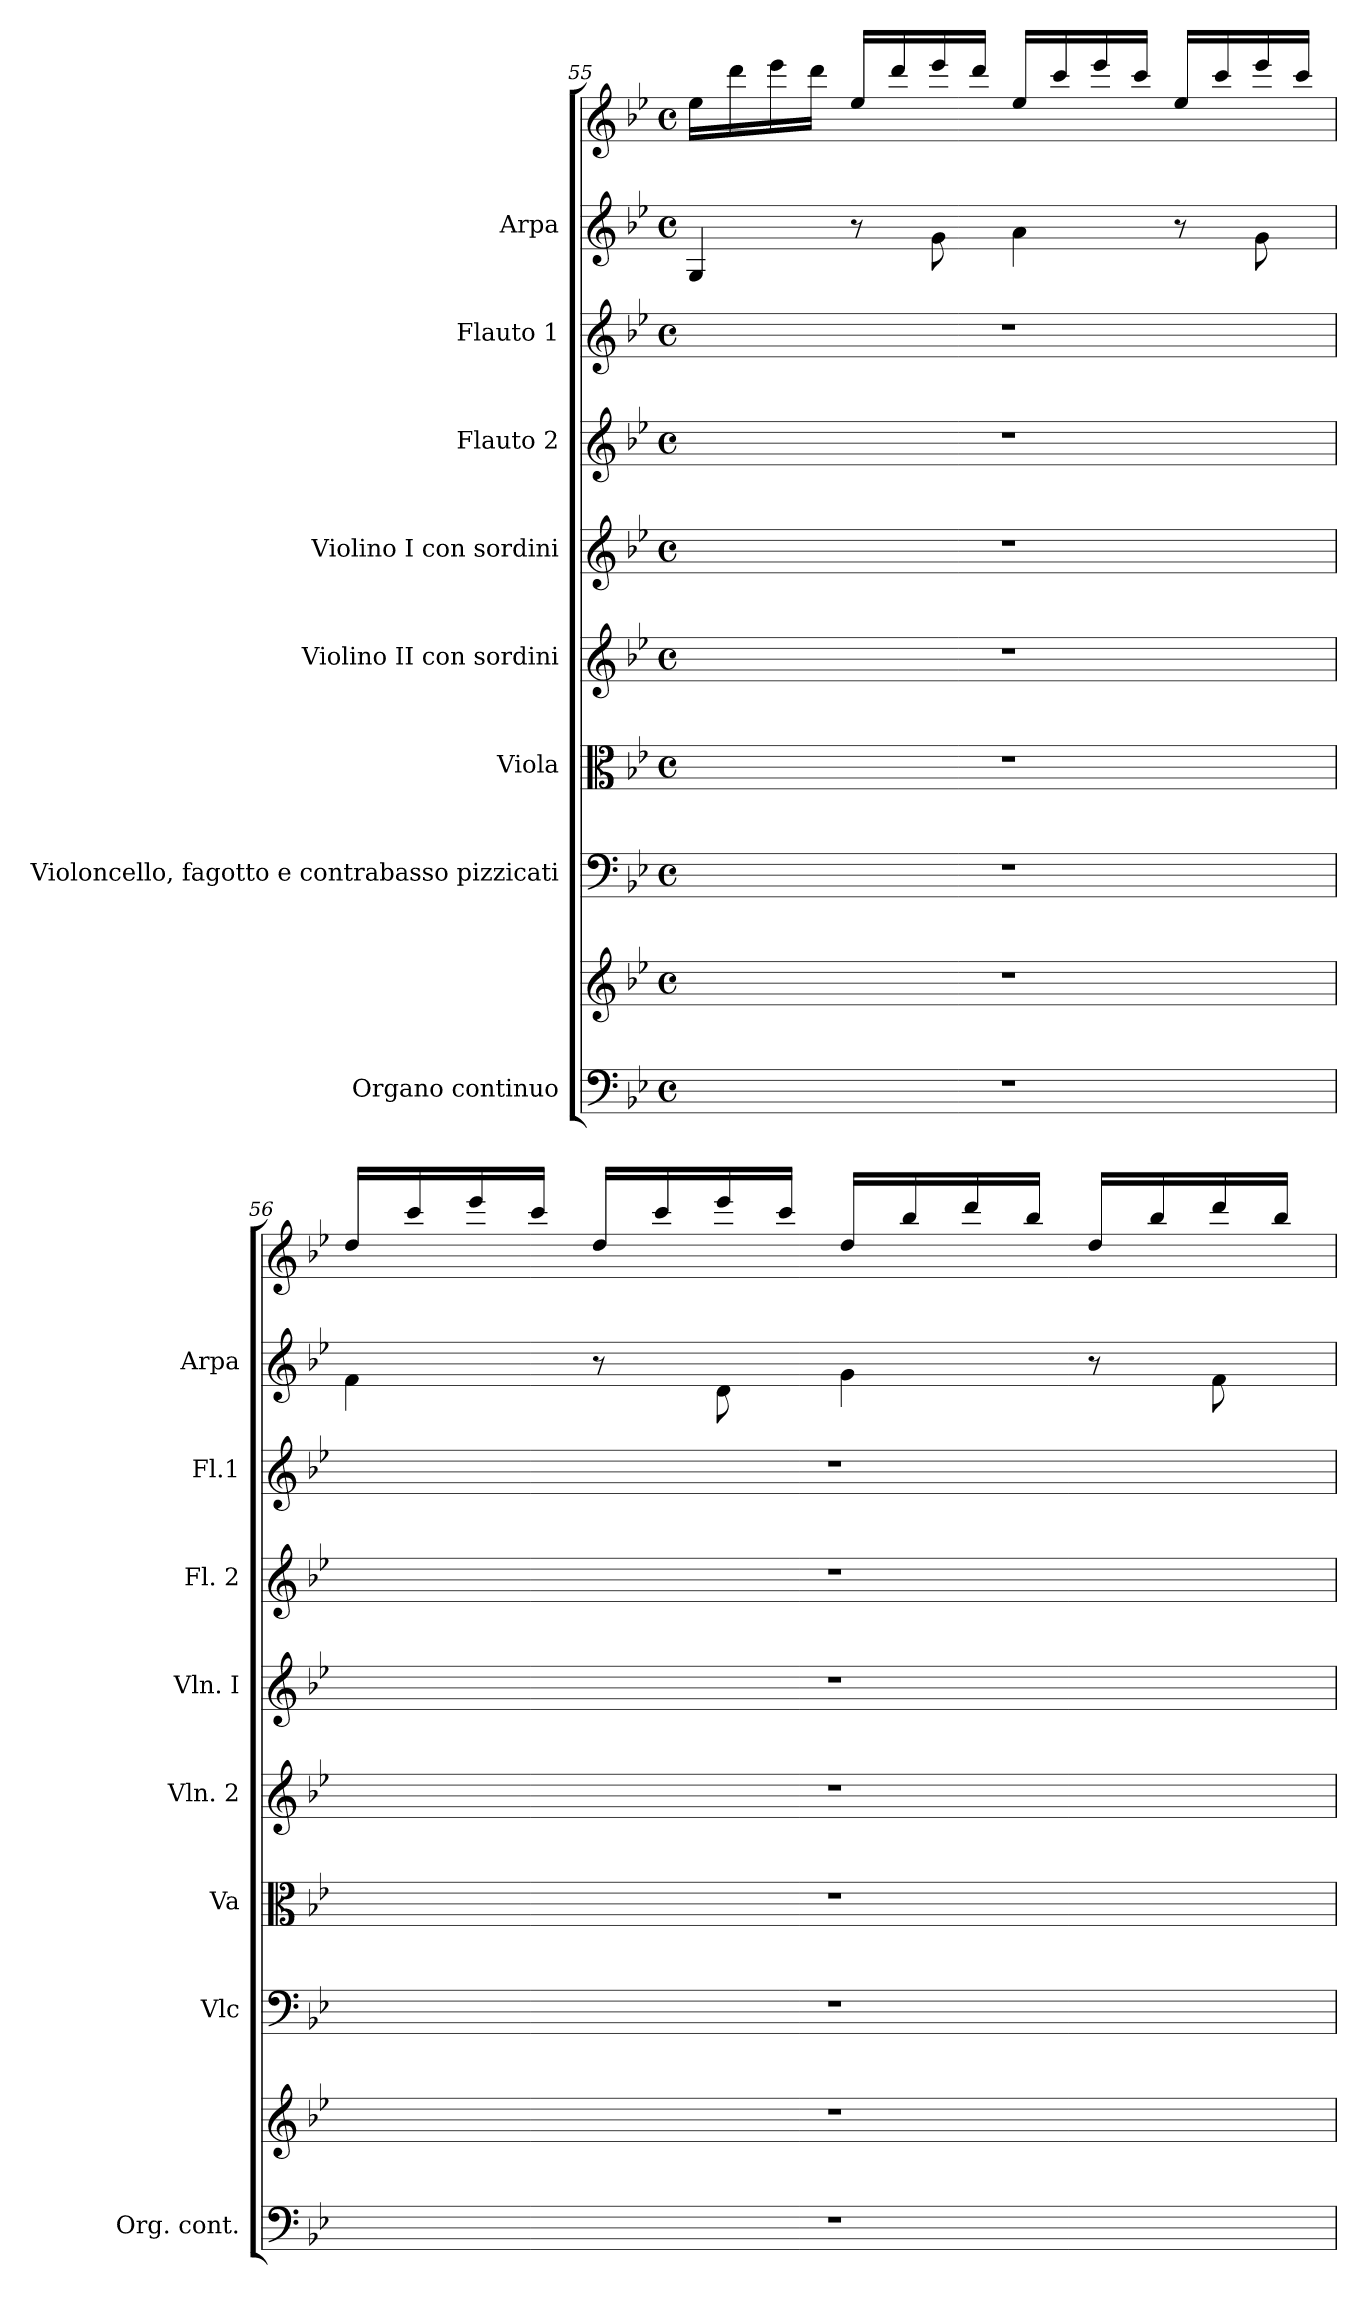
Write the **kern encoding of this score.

**kern	**kern	**kern	**kern	**kern	**kern	**kern	**kern	**kern	**kern
*part8	*part8	*part7	*part6	*part5	*part4	*part3	*part2	*part1	*part1
*staff10	*staff9	*staff8	*staff7	*staff6	*staff5	*staff4	*staff3	*staff2	*staff1
*I"Organo  continuo	*	*I"Violoncello, fagotto e contrabasso pizzicati	*I"Viola	*I"Violino II con sordini	*I"Violino I  con sordini	*I"Flauto 2	*I"Flauto 1	*I"Arpa	*
*I'Org.  cont.	*	*I'Vlc	*I'Va	*I'Vln. 2	*I'Vln. I	*I'Fl. 2	*I'Fl.1	*I'Arpa	*
!!LO:PB:g=z
*clefF4	*clefG2	*clefF4	*clefC3	*clefG2	*clefG2	*clefG2	*clefG2	*clefG2	*clefG2
*k[b-e-]	*k[b-e-]	*k[b-e-]	*k[b-e-]	*k[b-e-]	*k[b-e-]	*k[b-e-]	*k[b-e-]	*k[b-e-]	*k[b-e-]
*M4/4	*M4/4	*M4/4	*M4/4	*M4/4	*M4/4	*M4/4	*M4/4	*M4/4	*M4/4
*met(c)	*met(c)	*met(c)	*met(c)	*met(c)	*met(c)	*met(c)	*met(c)	*met(c)	*met(c)
=55	=55	=55	=55	=55	=55	=55	=55	=55	=55
*	*	*	*	*	*	*	*	*^	*
1r	1r	1r	1r	1r	1r	1r	1r	4G/	4ryy	16ee-\LL
.	.	.	.	.	.	.	.	.	.	16ddd\
.	.	.	.	.	.	.	.	.	.	16eee-\
.	.	.	.	.	.	.	.	.	.	16ddd\JJ
.	.	.	.	.	.	.	.	8ryy	8r	16ee-/LL
.	.	.	.	.	.	.	.	.	.	16ddd/
.	.	.	.	.	.	.	.	8g\	4.ryy	16eee-/
.	.	.	.	.	.	.	.	.	.	16ddd/JJ
.	.	.	.	.	.	.	.	4a\	.	16ee-/LL
.	.	.	.	.	.	.	.	.	.	16ccc/
.	.	.	.	.	.	.	.	.	.	16eee-/
.	.	.	.	.	.	.	.	.	.	16ccc/JJ
.	.	.	.	.	.	.	.	8ryy	8r	16ee-/LL
.	.	.	.	.	.	.	.	.	.	16ccc/
.	.	.	.	.	.	.	.	8g\	8ryy	16eee-/
.	.	.	.	.	.	.	.	.	.	16ccc/JJ
=56	=56	=56	=56	=56	=56	=56	=56	=56	=56	=56
1r	1r	1r	1r	1r	1r	1r	1r	4f\	4ryy	16dd/LL
.	.	.	.	.	.	.	.	.	.	16ccc/
.	.	.	.	.	.	.	.	.	.	16eee-/
.	.	.	.	.	.	.	.	.	.	16ccc/JJ
.	.	.	.	.	.	.	.	8ryy	8r	16dd/LL
.	.	.	.	.	.	.	.	.	.	16ccc/
.	.	.	.	.	.	.	.	8d\	4.ryy	16eee-/
.	.	.	.	.	.	.	.	.	.	16ccc/JJ
.	.	.	.	.	.	.	.	4g\	.	16dd/LL
.	.	.	.	.	.	.	.	.	.	16bb-/
.	.	.	.	.	.	.	.	.	.	16ddd/
.	.	.	.	.	.	.	.	.	.	16bb-/JJ
.	.	.	.	.	.	.	.	8ryy	8r	16dd/LL
.	.	.	.	.	.	.	.	.	.	16bb-/
.	.	.	.	.	.	.	.	8f\	8ryy	16ddd/
.	.	.	.	.	.	.	.	.	.	16bb-/JJ
*	*	*	*	*	*	*	*	*v	*v	*
=	=	=	=	=	=	=	=	=	=
*-	*-	*-	*-	*-	*-	*-	*-	*-	*-
